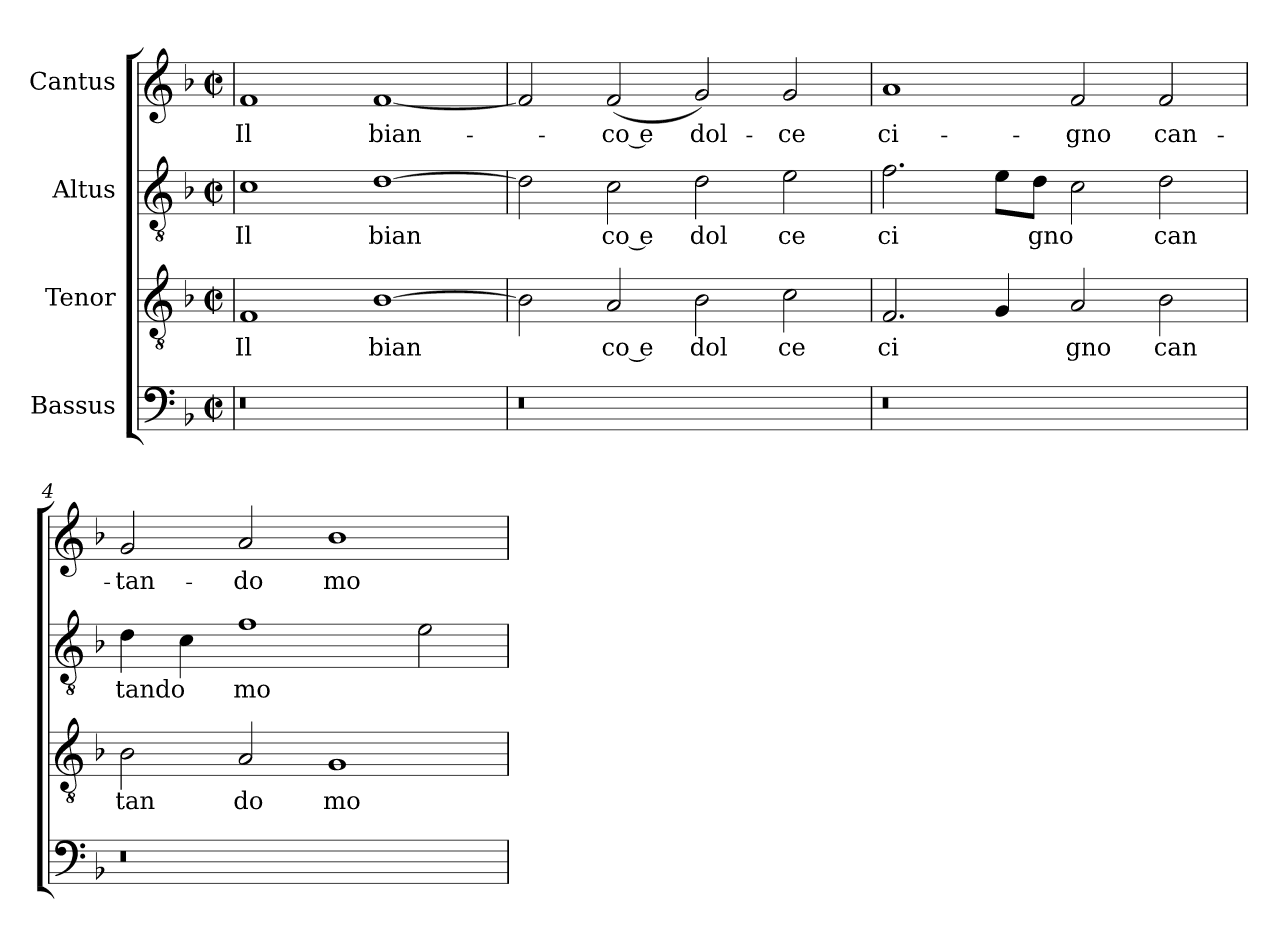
**kern	**kern	**text	**kern	**text	**kern	**text
*part4	*part3	*part3	*part2	*part2	*part1	*part1
*staff4	*staff3	*staff3	*staff2	*staff2	*staff1	*staff1
*I"Bassus	*I"Tenor	*	*I"Altus	*	*I"Cantus	*
!!LO:PB:g=z
*stria5	*stria5	*	*stria5	*	*stria5	*
*clefF4	*clefGv2	*	*clefGv2	*	*clefG2	*
*k[b-]	*k[b-]	*	*k[b-]	*	*k[b-]	*
*F:	*F:	*	*F:	*	*F:	*
*M2/2	*M2/2	*	*M2/2	*	*M2/2	*
*met(c|)	*met(c|)	*	*met(c|)	*	*met(c|)	*
=1	=1	=1!	=1	=1!	=1!	=1!
!	!	!LO:LY:b:cj	!	!LO:LY:b:cj	!	!LO:LY:b:cj
0r	1F	Il	1c	Il	1f	Il
!	!	!LO:LY:b	!	!LO:LY:b	!	!LO:LY:b
.	[>1B-	bian	[>1d	bian	[<1f	bian-
=2	=2	=2	=2	=2	=2	=2
0r	2B-\]	.	2d\]	.	2f/]	.
!	!	!LO:LY:b:rj	!	!LO:LY:b:rj	!	!LO:LY:b:rj
.	2A/	co e	2c\	co e	(<2f/	-co e
!	!	!LO:LY:b:cj	!	!LO:LY:b:cj	!	!LO:LY:b:cj
.	2B-\	dol	2d\	dol	2g/)	dol-
!	!	!LO:LY:b:cj	!	!LO:LY:b:cj	!	!LO:LY:b:cj
.	2c\	ce	2e\	ce	2g/	-ce
=3	=3	=3	=3	=3	=3	=3
!	!	!LO:LY:b:cj	!	!LO:LY:b:cj	!	!LO:LY:b:cj
0r	2.F/	ci	2.f\	ci	1a	ci-
.	4G/	.	8e\L	.	.	.
!	!	!	!	!LO:LY:b	!	!
.	.	.	8d\J	gno	.	.
!	!	!LO:LY:b:cj	!	!	!	!LO:LY:b:cj
.	2A/	gno	2c\	.	2f/	-gno
!	!	!LO:LY:b:cj	!	!LO:LY:b:cj	!	!LO:LY:b:cj
.	2B-\	can	2d\	can	2f/	can-
=4	=4	=4	=4	=4	=4	=4
!	!	!LO:LY:b:cj	!	!LO:LY:b:cj	!	!LO:LY:b:cj
0r	2B-\	tan	4d\	tando	2g/	-tan-
.	.	.	4c\	.	.	.
!	!	!LO:LY:b:cj	!	!LO:LY:b:cj	!	!LO:LY:b:cj
.	2A/	do	1f	mo	2a/	-do
!	!	!LO:LY:b:cj	!	!	!	!LO:LY:b:cj
.	1G	mo	.	.	1b-	mo-
.	.	.	2e\	.	.	.
=	=	=	=	=	=	=
*-	*-	*-	*-	*-	*-	*-
